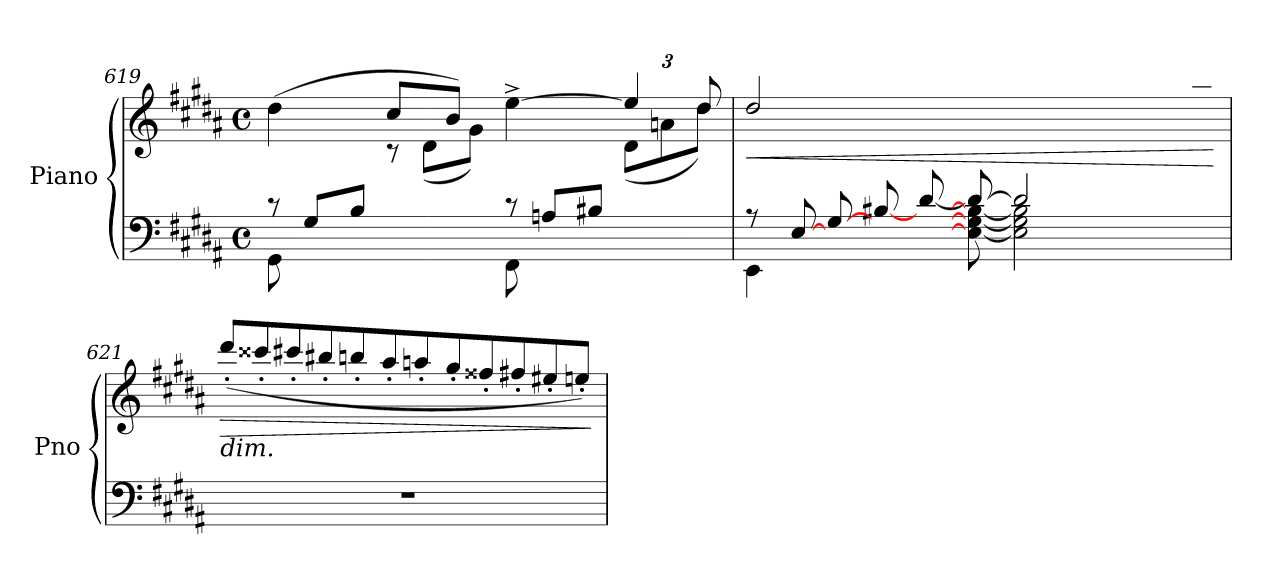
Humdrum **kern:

**kern	**kern	**dynam
*part1	*part1	*part1
*staff2	*staff1	*staff1/2
*I"Piano	*	*
*I'Pno	*	*
*clefF4	*clefG2	*
*k[f#c#g#d#a#]	*k[f#c#g#d#a#]	*
*M4/4	*M4/4	*
*met(c)	*met(c)	*
*Xtuplet	*	*
=619	=619	=619
*^	*^	*
12r	8GG#\	(>4dd#\	4ryy	.
12G#/L	.	.	.	.
.	4.ryy	.	.	.
12B/J	.	.	.	.
*	*	*	*Xtuplet	*
4ryy	.	8cc#/L	12r	.
.	.	.	(>12d#\L	.
.	.	8b/J)	.	.
.	.	.	12g#\J)	.
12r	8FF#\	[4ee^\	4ryy	.
12An/L	.	.	.	.
.	4.ryy	.	.	.
12B#X/J	.	.	.	.
*	*	*tuplet	*	*
*	*	*Xbrackettup	*Xtuplet	*
4ryy	.	6ee/]	(>12d#\L	.
.	.	.	12an\	.
.	.	12dd#/	12dd#\J)	.
!!LO:LB:g=z	!!
=620	=620	=620	=620	=620
*	*^	*	*	*
!	!	!	!	!	!LO:HP:b
12r	4EE\	16ryy	2dd#/	12%5ryy	<
*	*v	*v	*	*	*
(>[12E/L	.	.	.	.
[12G#/	.	.	.	.
[12B#X/	16ryy	.	.	.
*	*^	*	*	*
.	12ryy	12ryy	.	.	.
[12d#/	.	.	.	.	.
.	48ryy	48ryy	.	.	.
12%7ryy	12E\_ 12G#\_ 12B#\_	12d#/_	.	12e/	.
.	2E\] 2G#\] 2B#\]	2d#/]	2ryy	12g#/	.
.	.	.	.	12b#X/	.
.	.	.	.	12dd#/	.
.	.	.	.	12ee/	.
.	.	.	.	12gg#/	.
.	.	.	.	12bb#X/J)	.
*v	*v	*v	*	*	*
*	*v	*v	*
.	.	[
=621	=621	=621
!	!LO:TX:b:i:t=dim.	!
!	!	!LO:HP:b
1r	(<12ddd#'/L	>
.	12ccc##X'/	.
.	12ccc#X'/	.
.	12bb#X'/	.
.	12bbn'/	.
.	12aa#'/	.
.	12aan'/	.
.	12gg#'/	.
.	12ff##X'/	.
.	12ff#X'/	.
.	12ee#X'/	.
.	12een'/J)	.
.	.	]
=	=	=
*-	*-	*-
